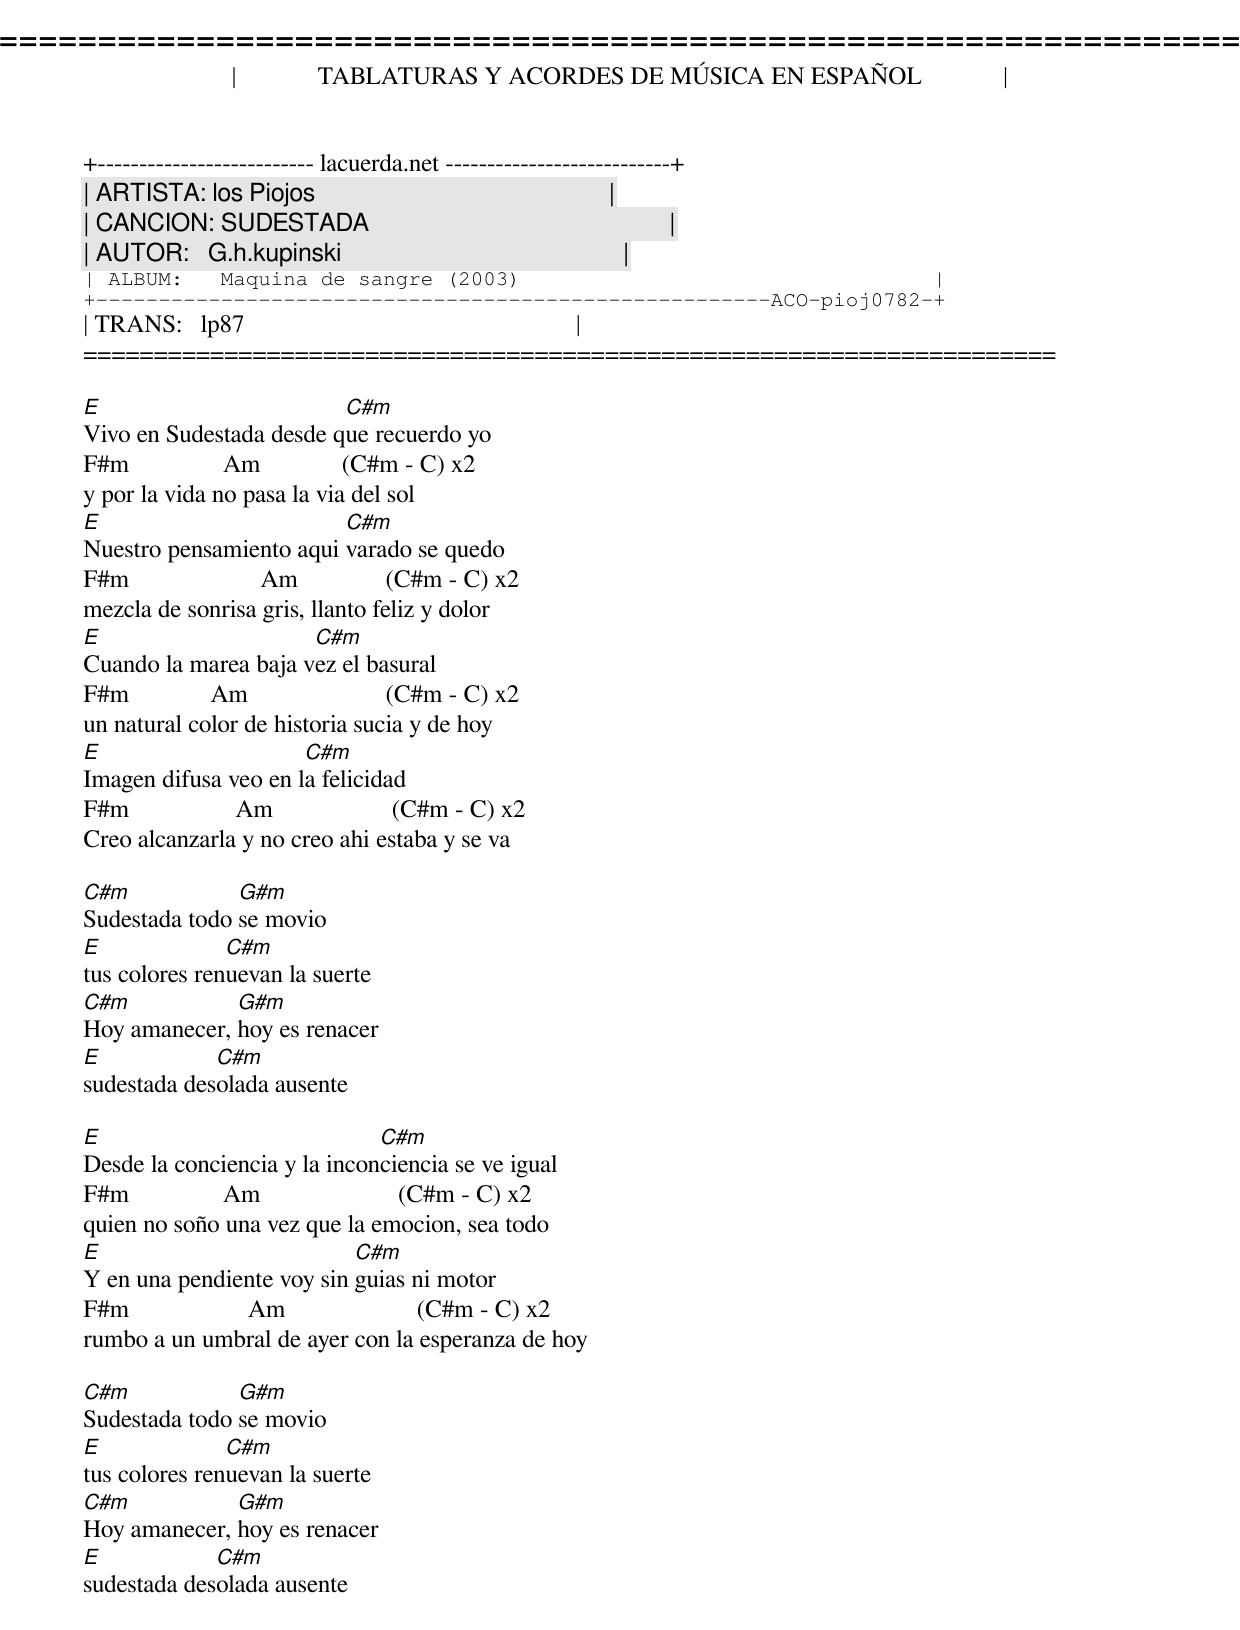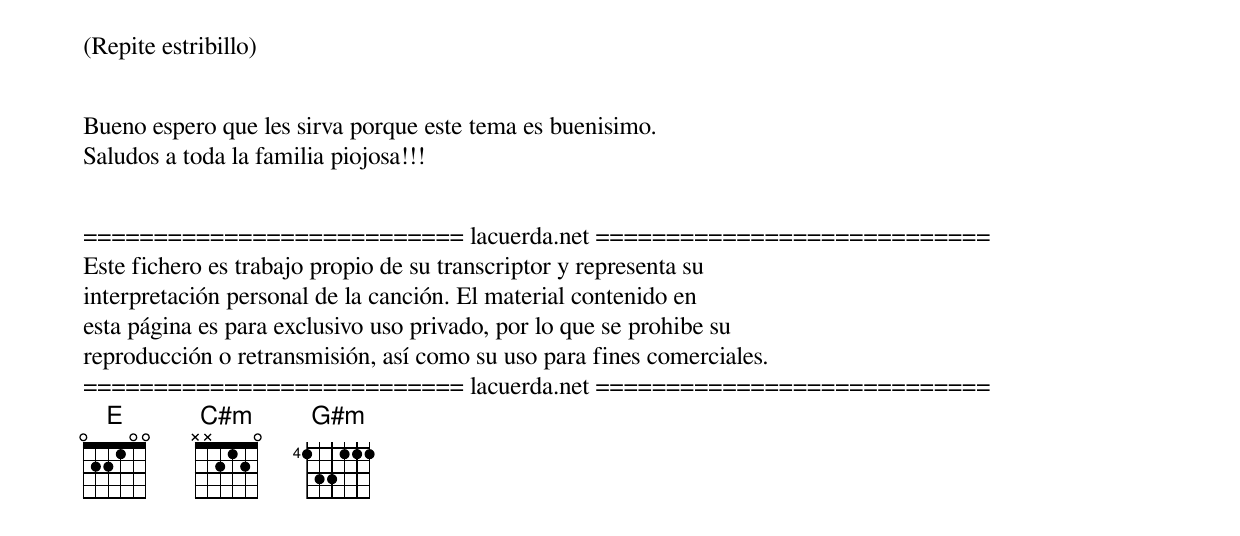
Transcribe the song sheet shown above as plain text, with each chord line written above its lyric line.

=====================================================================
|             TABLATURAS Y ACORDES DE MÚSICA EN ESPAÑOL             |
+-------------------------- lacuerda.net ---------------------------+
| ARTISTA: los Piojos                                               |
| CANCION: SUDESTADA                                                |
| AUTOR:   G.h.kupinski                                             |
| ALBUM:   Maquina de sangre (2003)                                 |
+------------------------------------------------------ACO-pioj0782-+
| TRANS:   lp87                                                     |
=====================================================================

E                        C#m
Vivo en Sudestada desde que recuerdo yo
F#m               Am             (C#m - C) x2
y por la vida no pasa la via del sol
E                        C#m
Nuestro pensamiento aqui varado se quedo
F#m                     Am              (C#m - C) x2
mezcla de sonrisa gris, llanto feliz y dolor
E                     C#m
Cuando la marea baja vez el basural
F#m             Am                      (C#m - C) x2
un natural color de historia sucia y de hoy
E                     C#m
Imagen difusa veo en la felicidad
F#m                 Am                   (C#m - C) x2
Creo alcanzarla y no creo ahi estaba y se va

C#m            G#m
Sudestada todo se movio
E              C#m
tus colores renuevan la suerte
C#m           G#m
Hoy amanecer, hoy es renacer
E            C#m
sudestada desolada ausente

E                             C#m
Desde la conciencia y la inconciencia se ve igual
F#m               Am                      (C#m - C) x2
quien no soño una vez que la emocion, sea todo
E                          C#m
Y en una pendiente voy sin guias ni motor
F#m                   Am                     (C#m - C) x2
rumbo a un umbral de ayer con la esperanza de hoy

C#m            G#m
Sudestada todo se movio
E              C#m
tus colores renuevan la suerte
C#m           G#m
Hoy amanecer, hoy es renacer
E            C#m
sudestada desolada ausente

(Repite estribillo)


Bueno espero que les sirva porque este tema es buenisimo.
Saludos a toda la familia piojosa!!!


=========================== lacuerda.net ============================
Este fichero es trabajo propio de su transcriptor y representa su
interpretación personal de la canción. El material contenido en
esta página es para exclusivo uso privado, por lo que se prohibe su
reproducción o retransmisión, así como su uso para fines comerciales.
=========================== lacuerda.net ============================
